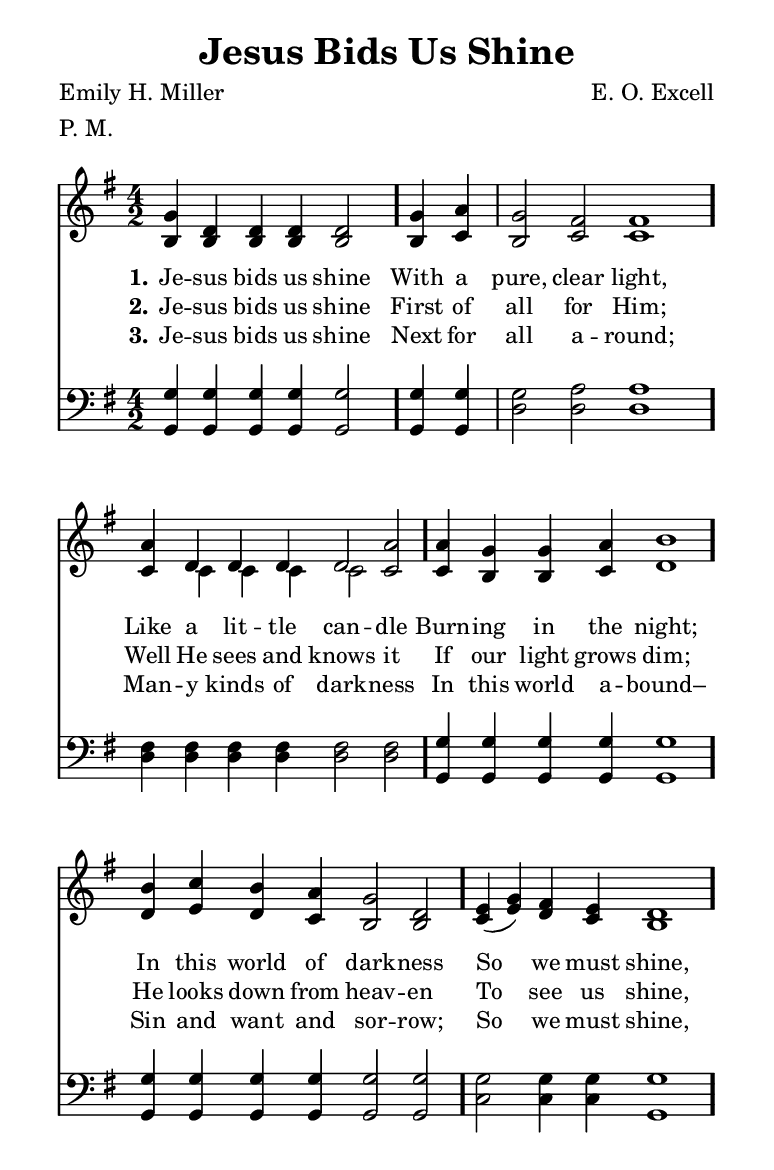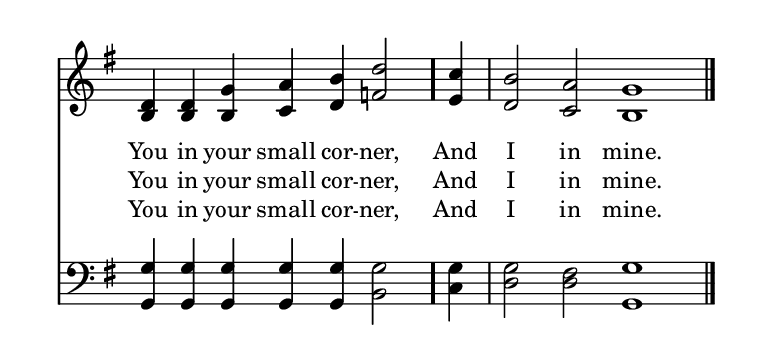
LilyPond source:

\include "common/global.ily"
\paper {
  \include "common/paper.ily"
  ragged-last-bottom = ##t
}

\header{
  %children
  hymnnumber = "341"
  title = "Jesus Bids Us Shine"
  tunename = ""
  meter = "P. M."
  poet = "Emily H. Miller"
  composer = "E. O. Excell"
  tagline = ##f
}

global = {
  \include "common/overrides.ily"
  \override Staff.TimeSignature.style = #'numbered
  \time 4/2 % original has impossible 3/2
  \override Score.MetronomeMark.transparent = ##t % hide all fermata changes too
  \tempo 4=140
  \key g \major
  \autoBeamOff
}

notesSoprano = {
\global
\relative c'' {

  g4 d d d d2
  g4 a | g2 fis fis1 |
  a4 d, d d d2 a'2 |
  a4 g g a b1 |
  b4 c b a g2 d | \eogbreak
  e4( g) fis e d1 |
  d4 d g a b d2
  c4 | b2 a g1 |

  \bar "|."

}
}

notesAlto = {
\global
\relative e' {

  b4 b b b b2
  b4 c | b2 c c1 |
  c4 c c c c2 c |
  c4 b b c d1 |
  d4 e d c b2 b |
  c4( e) d c b1 |
  b4 b b c d f2
  e4 | d2 c b1 |

}
}

notesTenor = {
\global
\relative a {

  g4 g g g g2
  g4 g | g2 a a1 |
  fis4 fis fis fis fis2 fis |
  g4 g g g g1 |
  g4 g g g g2 g |
  g2 g4 g g1 |
  g4 g g g g g2
  g4 | g2 fis g1 |

}
}

notesBass = {
\global
\relative f, {

  g4 g g g g2
  g4 g | d'2 d d1 |
  d4 d d d d2 d |
  g,4 g g g g1 |
  g4 g g g g2 g |
  c2 c4 c g1 |
  g4 g g g g b2
  c4 | d2 d g,1 |

}
}

wordsA = \lyricmode {
\set stanza = "1."

Je -- sus bids us shine \bar "."
With a pure, clear light, \bar "."
Like a lit -- tle can -- dle \bar "."
Burn -- ing in the night; \bar "."
In this world of dark -- ness \bar "."
So we must shine, \bar "."
You in your small cor -- ner, \bar "."
And I in mine. \bar "."

}

wordsB = \lyricmode {
\set stanza = "2."

Je -- sus bids us shine
First of all for Him;
Well He sees and knows it
If our light grows dim;
He looks down from heav -- en
To see us shine,
You in your small cor -- ner,
And I in mine.

}

wordsC = \lyricmode {
\set stanza = "3."

Je -- sus bids us shine
Next for all a -- round;
Man -- y kinds of dark -- ness
In this world a -- bound–
Sin and want and sor -- row;
So we must shine,
You in your small cor -- ner,
And I in mine.

}

\score {
  \context ChoirStaff <<
    \context Staff = upper <<
      \set Staff.autoBeaming = ##f
      \set ChoirStaff.systemStartDelimiter = #'SystemStartBar
      \set ChoirStaff.printPartCombineTexts = ##f
      \partcombine #'(2 . 9) \notesSoprano \notesAlto
      \context NullVoice = sopranos { \voiceOne << \notesSoprano >> }
      \context NullVoice = altos { \voiceTwo << \notesAlto >> }
      \context Lyrics = one   \lyricsto sopranos \wordsA
      \context Lyrics = two   \lyricsto sopranos \wordsB
      \context Lyrics = three \lyricsto sopranos \wordsC
    >>
    \context Staff = men <<
      \set Staff.autoBeaming = ##f
      \clef bass
      \set ChoirStaff.printPartCombineTexts = ##f
      \partcombine #'(2 . 9) \notesTenor \notesBass
      \context NullVoice = tenors { \voiceOne << \notesTenor >> }
      \context NullVoice = basses { \voiceTwo << \notesBass >> }
    >>
  >>
  \layout {
    \include "common/layout.ily"
  }
  \midi{
    \include "common/midi.ily"
  }
}

\version "2.19.49"  % necessary for upgrading to future LilyPond versions.

% vi:set et ts=2 sw=2 ai nocindent syntax=lilypond:
